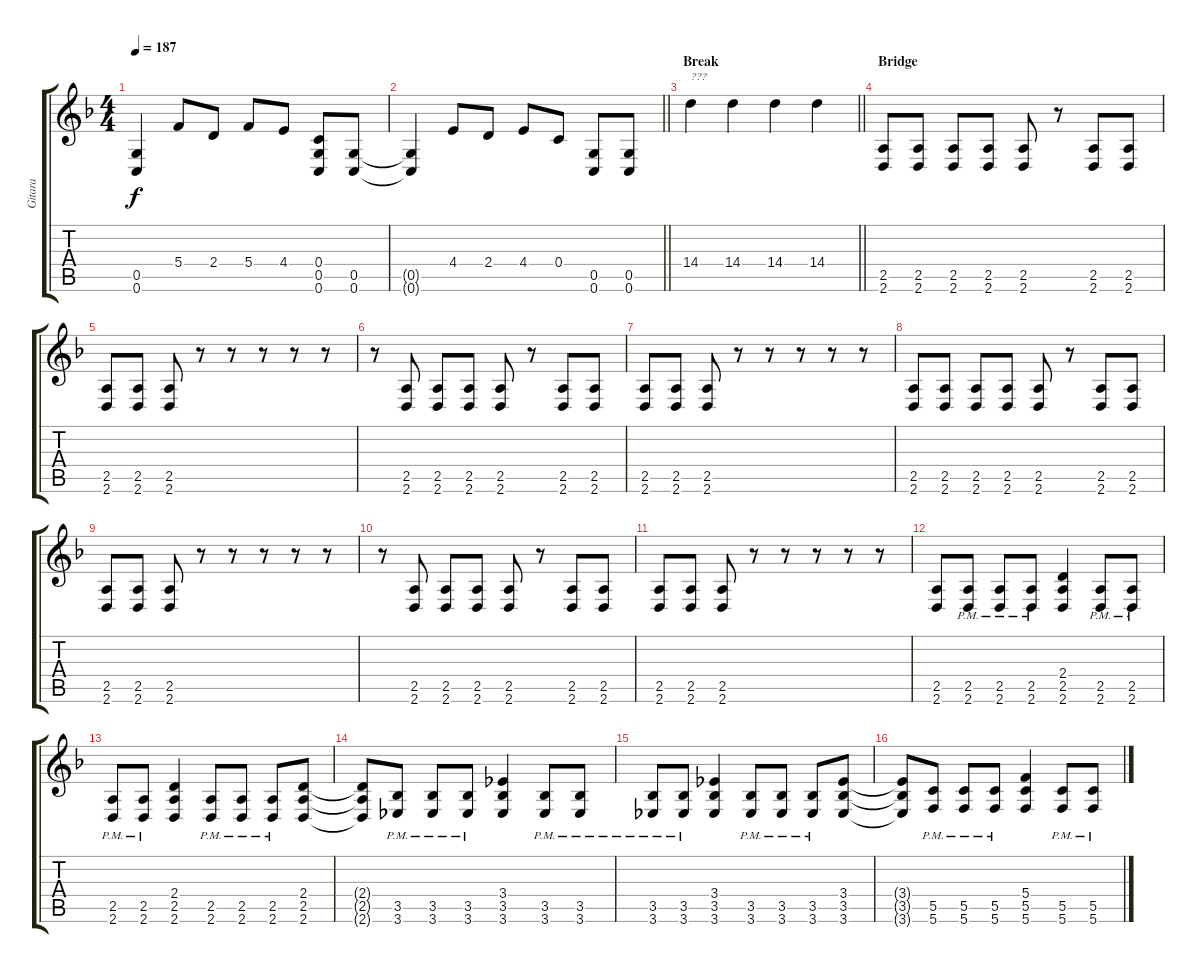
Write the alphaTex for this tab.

\track ("Gitara" "Gitara") {instrument distortionguitar}
\staff {score tabs}
\tuning (D4 A3 F3 C3 G2 C2) {hide}
\ts (4 4)
\tempo 187
\clef g2
\ks dminor
(0.5{t} 0.6{t}).4{dy f} 5.4.8 2.4.8 5.4.8 4.4.8 (0.4 0.5 0.6).8 (0.5 0.6).8 |
\barLineRight lightlight
(0.5{t} 0.6{t}).4 4.4.8 2.4.8 4.4.8 0.4.8 (0.5 0.6).8 (0.5 0.6).8 |
\section ("" "Break")
\barLineRight lightlight
14.4.4{txt "???"} 14.4.4 14.4.4 14.4.4 |
\section ("" "Bridge")
(2.5 2.6).8 (2.5 2.6).8 (2.5 2.6).8 (2.5 2.6).8 (2.5 2.6).8 r.8 (2.5 2.6).8 (2.5 2.6).8 |
(2.5 2.6).8 (2.5 2.6).8 (2.5 2.6).8 r.8 r.8 r.8 r.8 r.8 |
r.8 (2.5 2.6).8 (2.5 2.6).8 (2.5 2.6).8 (2.5 2.6).8 r.8 (2.5 2.6).8 (2.5 2.6).8 |
(2.5 2.6).8 (2.5 2.6).8 (2.5 2.6).8 r.8 r.8 r.8 r.8 r.8 |
(2.5 2.6).8 (2.5 2.6).8 (2.5 2.6).8 (2.5 2.6).8 (2.5 2.6).8 r.8 (2.5 2.6).8 (2.5 2.6).8 |
(2.5 2.6).8 (2.5 2.6).8 (2.5 2.6).8 r.8 r.8 r.8 r.8 r.8 |
r.8 (2.5 2.6).8 (2.5 2.6).8 (2.5 2.6).8 (2.5 2.6).8 r.8 (2.5 2.6).8 (2.5 2.6).8 |
(2.5 2.6).8 (2.5 2.6).8 (2.5 2.6).8 r.8 r.8 r.8 r.8 r.8 |
(2.5 2.6).8 (2.5{pm} 2.6{pm}).8 (2.5{pm} 2.6{pm}).8 (2.5{pm} 2.6{pm}).8 (2.4 2.5 2.6).4 (2.5{pm} 2.6{pm}).8 (2.5{pm} 2.6{pm}).8 |
(2.5{pm} 2.6{pm}).8 (2.5{pm} 2.6{pm}).8 (2.4 2.5 2.6).4 (2.5{pm} 2.6{pm}).8 (2.5{pm} 2.6{pm}).8 (2.5{pm} 2.6{pm}).8 (2.4 2.5 2.6).8 |
(2.4{t} 2.5{t} 2.6{t}).8 (3.5{pm} 3.6{pm}).8 (3.5{pm} 3.6{pm}).8 (3.5{pm} 3.6{pm}).8 (3.4 3.5 3.6).4 (3.5{pm} 3.6{pm}).8 (3.5{pm} 3.6{pm}).8 |
(3.5{pm} 3.6{pm}).8 (3.5{pm} 3.6{pm}).8 (3.4 3.5 3.6).4 (3.5{pm} 3.6{pm}).8 (3.5{pm} 3.6{pm}).8 (3.5{pm} 3.6{pm}).8 (3.4 3.5 3.6).8 |
(3.4{t} 3.5{t} 3.6{t}).8 (5.5{pm} 5.6{pm}).8 (5.5{pm} 5.6{pm}).8 (5.5{pm} 5.6{pm}).8 (5.4 5.5 5.6).4 (5.5{pm} 5.6{pm}).8 (5.5{pm} 5.6{pm}).8
